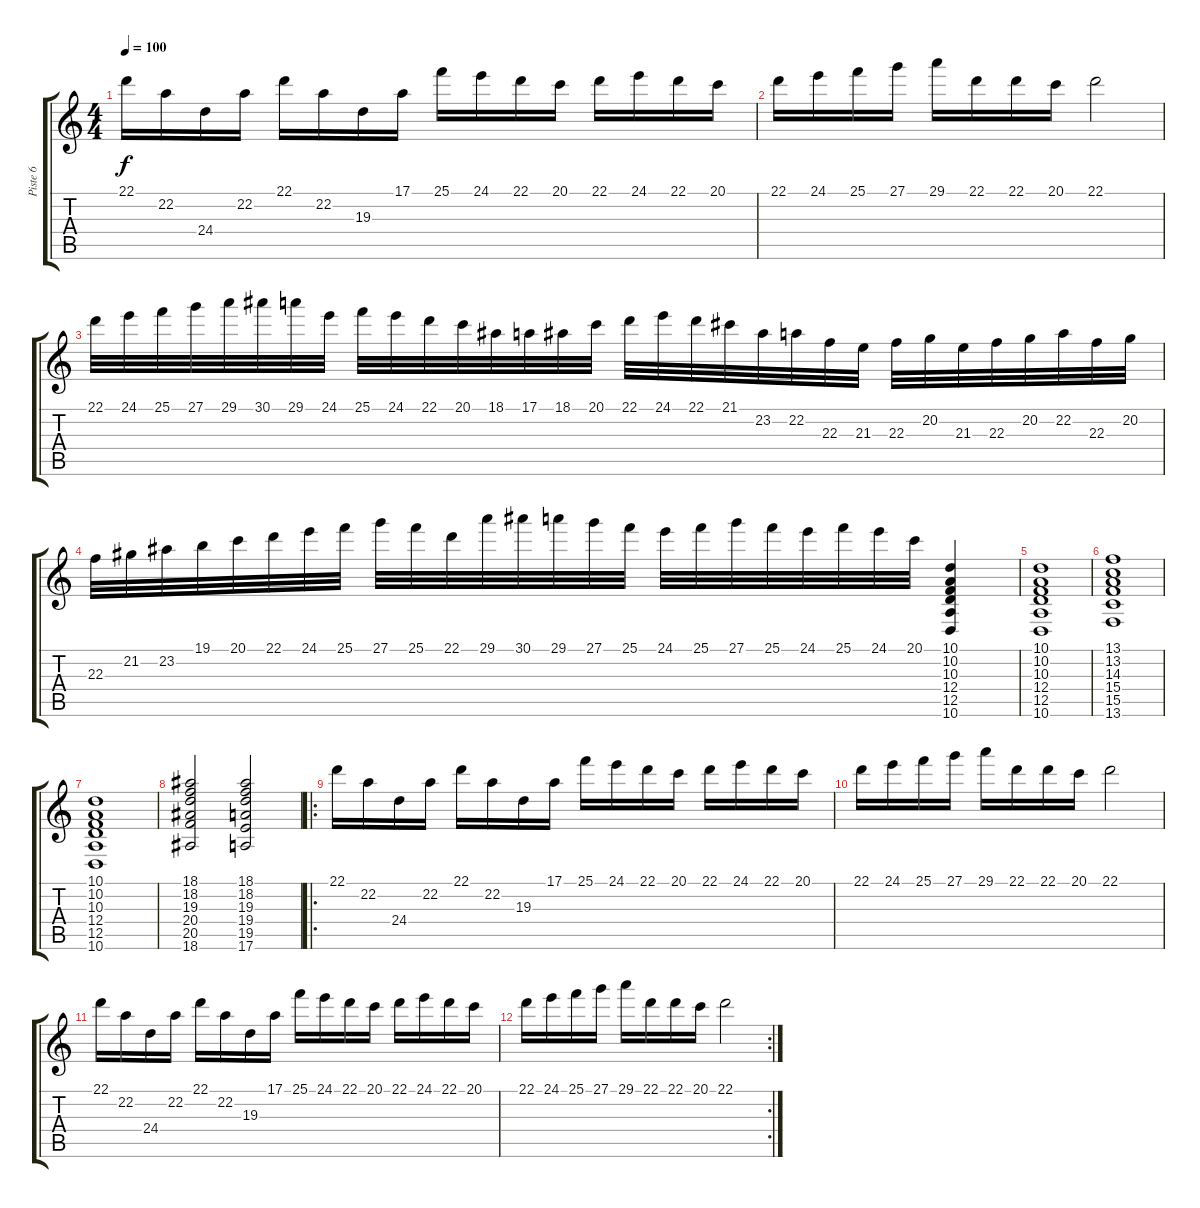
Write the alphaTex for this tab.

\track ("Piste 6" "Piste 6") {instrument harpsichord}
\staff {score tabs}
\tuning (E4 B3 G3 D3 A2 E2) {hide}
\ts (4 4)
\tempo 100
\clef g2
\ks c
22.1.16{dy f} 22.2.16 24.4.16 22.2.16 22.1.16 22.2.16 19.3.16 17.1.16 25.1.16 24.1.16 22.1.16 20.1.16 22.1.16 24.1.16 22.1.16 20.1.16 |
22.1.16 24.1.16 25.1.16 27.1.16 29.1.16 22.1.16 22.1.16 20.1.16 22.1.2 |
22.1.32 24.1.32 25.1.32 27.1.32 29.1.32 30.1.32 29.1.32 24.1.32 25.1.32 24.1.32 22.1.32 20.1.32 18.1.32 17.1.32 18.1.32 20.1.32 22.1.32 24.1.32 22.1.32 21.1.32 23.2.32 22.2.32 22.3.32 21.3.32 22.3.32 20.2.32 21.3.32 22.3.32 20.2.32 22.2.32 22.3.32 20.2.32 |
22.3.32 21.2.32 23.2.32 19.1.32 20.1.32 22.1.32 24.1.32 25.1.32 27.1.32 25.1.32 22.1.32 29.1.32 30.1.32 29.1.32 27.1.32 25.1.32 24.1.32 25.1.32 27.1.32 25.1.32 24.1.32 25.1.32 24.1.32 20.1.32 (10.1 10.2 10.3 12.4 12.5 10.6).4 |
(10.1 10.2 10.3 12.4 12.5 10.6).1 |
(13.1 13.2 14.3 15.4 15.5 13.6).1 |
(10.1 10.2 10.3 12.4 12.5 10.6).1 |
(18.1 18.2 19.3 20.4 20.5 18.6).2 (18.1 18.2 19.3 19.4 19.5 17.6).2 |
\ro
22.1.16 22.2.16 24.4.16 22.2.16 22.1.16 22.2.16 19.3.16 17.1.16 25.1.16 24.1.16 22.1.16 20.1.16 22.1.16 24.1.16 22.1.16 20.1.16 |
22.1.16 24.1.16 25.1.16 27.1.16 29.1.16 22.1.16 22.1.16 20.1.16 22.1.2 |
22.1.16 22.2.16 24.4.16 22.2.16 22.1.16 22.2.16 19.3.16 17.1.16 25.1.16 24.1.16 22.1.16 20.1.16 22.1.16 24.1.16 22.1.16 20.1.16 |
\rc 2
22.1.16 24.1.16 25.1.16 27.1.16 29.1.16 22.1.16 22.1.16 20.1.16 22.1.2
